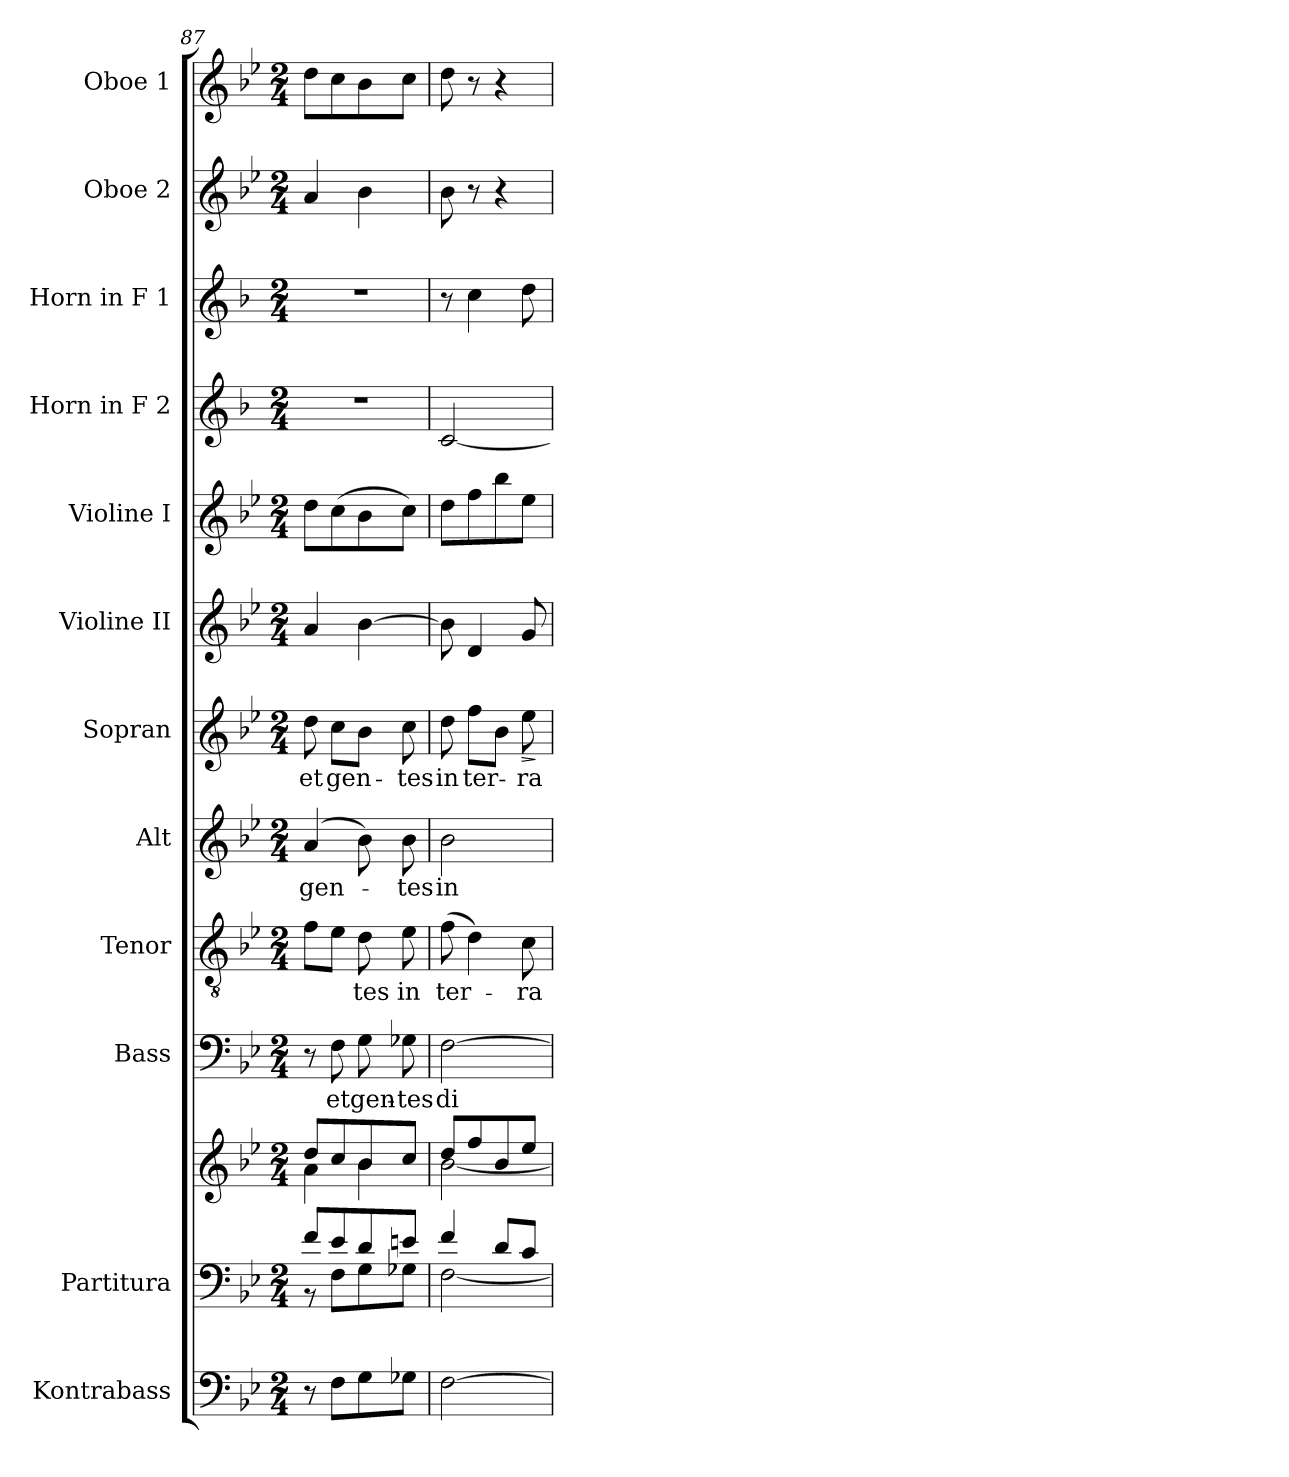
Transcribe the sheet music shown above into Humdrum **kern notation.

**kern	**kern	**kern	**kern	**text	**kern	**text	**kern	**text	**kern	**text	**dynam	**kern	**kern	**kern	**kern	**kern	**kern
*part12	*part11	*part11	*part10	*part10	*part9	*part9	*part8	*part8	*part7	*part7	*part7	*part6	*part5	*part4	*part3	*part2	*part1
*staff13	*staff12	*staff11	*staff10	*staff10	*staff9	*staff9	*staff8	*staff8	*staff7	*staff7	*staff7	*staff6	*staff5	*staff4	*staff3	*staff2	*staff1
*I"Kontrabass	*I"Partitura	*	*I"Bass	*	*I"Tenor	*	*I"Alt	*	*I"Sopran	*	*	*I"Violine II	*I"Violine I	*I"Horn in F 2	*I"Horn in F 1	*I"Oboe 2	*I"Oboe 1
*I'Kb.	*	*	*I'B.	*	*I'T.	*	*I'A.	*	*I'S.	*	*	*I'Vl. II	*I'Vl. I	*	*	*I'Ob. 2	*I'Ob. 1
*clefF4	*clefF4	*clefG2	*clefF4	*	*clefGv2	*	*clefG2	*	*clefG2	*	*	*clefG2	*clefG2	*clefG2	*clefG2	*clefG2	*clefG2
*ITrd7c12	*	*	*	*	*	*	*	*	*	*	*	*	*	*ITrd4c7	*ITrd4c7	*	*
*k[b-e-]	*k[b-e-]	*k[b-e-]	*k[b-e-]	*	*k[b-e-]	*	*k[b-e-]	*	*k[b-e-]	*	*	*k[b-e-]	*k[b-e-]	*k[b-e-]	*k[b-e-]	*k[b-e-]	*k[b-e-]
*B-:	*B-:	*B-:	*B-:	*	*B-:	*	*B-:	*	*B-:	*	*	*B-:	*B-:	*B-:	*B-:	*B-:	*B-:
*M2/4	*M2/4	*M2/4	*M2/4	*	*M2/4	*	*M2/4	*	*M2/4	*	*	*M2/4	*M2/4	*M2/4	*M2/4	*M2/4	*M2/4
=87	=87	=87	=87	=87	=87	=87	=87	=87	=87	=87	=87	=87	=87	=87	=87	=87	=87
*	*^	*^	*	*	*	*	*	*	*	*	*	*	*	*	*	*	*
!	!	!	!	!	!	!	!	!	!	!LO:LY:b	!	!LO:LY:b	!	!	!	!	!	!	!
8r	8f/L	8r	8dd/L	4a\	8r	.	8f\L	.	(4a/	gen-	8dd\	et	.	4a/	8dd\L	2r	2r	4a/	8dd\L
!	!	!	!	!	!	!LO:LY:b	!	!	!	!	!	!LO:LY:b	!	!	!	!	!	!	!
8FF\L	8e-/	8F\L	8cc/	.	8F\	et	8e-\J	.	.	.	8cc\L	gen-	.	.	(>8cc\	.	.	.	8cc\
!	!	!	!	!	!	!LO:LY:b	!	!LO:LY:b	!	!	!	!	!	!	!	!	!	!	!
8GG\	8d/	8G\	8b-/	4b-\	8G\	gen-	8d\	-tes	8b-\)	.	8b-\J	.	.	[4b-\	8b-\	.	.	4b-\	8b-\
!	!	!	!	!	!	!LO:LY:b	!	!LO:LY:b	!	!LO:LY:b	!	!LO:LY:b	!	!	!	!	!	!	!
8GG-X\J	8en/J	8G-X\J	8cc/J	.	8G-X\	-tes	8e-\	in	8b-\	-tes	8cc\	-tes	.	.	8cc\J)	.	.	.	8cc\J
=88	=88	=88	=88	=88	=88	=88	=88	=88	=88	=88	=88	=88	=88	=88	=88	=88	=88	=88	=88
!	!	!	!	!	!	!LO:LY:b	!	!LO:LY:b	!	!LO:LY:b	!	!LO:LY:b	!	!	!	!	!	!	!
[2FF\	4f/	[<2F\	8dd/L	[<2b-\	[2F\	di-	(>8f\	ter-	2b-\	in	8dd\	in	.	8b-\]	8dd\L	[2F/	8r	8b-\	8dd\
!	!	!	!	!	!	!	!	!	!	!	!	!LO:LY:b	!	!	!	!	!	!	!
.	.	.	8ff/	.	.	.	4d\)	.	.	.	8ff\L	ter-	.	4d/	8ff\	.	4f\	8r	8r
.	8d/L	.	8b-/	.	.	.	.	.	.	.	8b-\J	.	.	.	8bb-\	.	.	4r	4r
!	!	!	!	!	!	!	!	!LO:LY:b	!	!	!	!LO:LY:b	!LO:HP:b	!	!	!	!	!	!
.	8c/J	.	8ee-/J	.	.	.	8c\	-ra	.	.	8ee-\	-ra	>	8g/	8ee-\J	.	8g\	.	.
*	*v	*v	*	*	*	*	*	*	*	*	*	*	*	*	*	*	*	*	*
*	*	*v	*v	*	*	*	*	*	*	*	*	*	*	*	*	*	*	*
.	.	.	.	.	.	.	.	.	.	.	]	.	.	.	.	.	.
=	=	=	=	=	=	=	=	=	=	=	=	=	=	=	=	=	=
*-	*-	*-	*-	*-	*-	*-	*-	*-	*-	*-	*-	*-	*-	*-	*-	*-	*-
